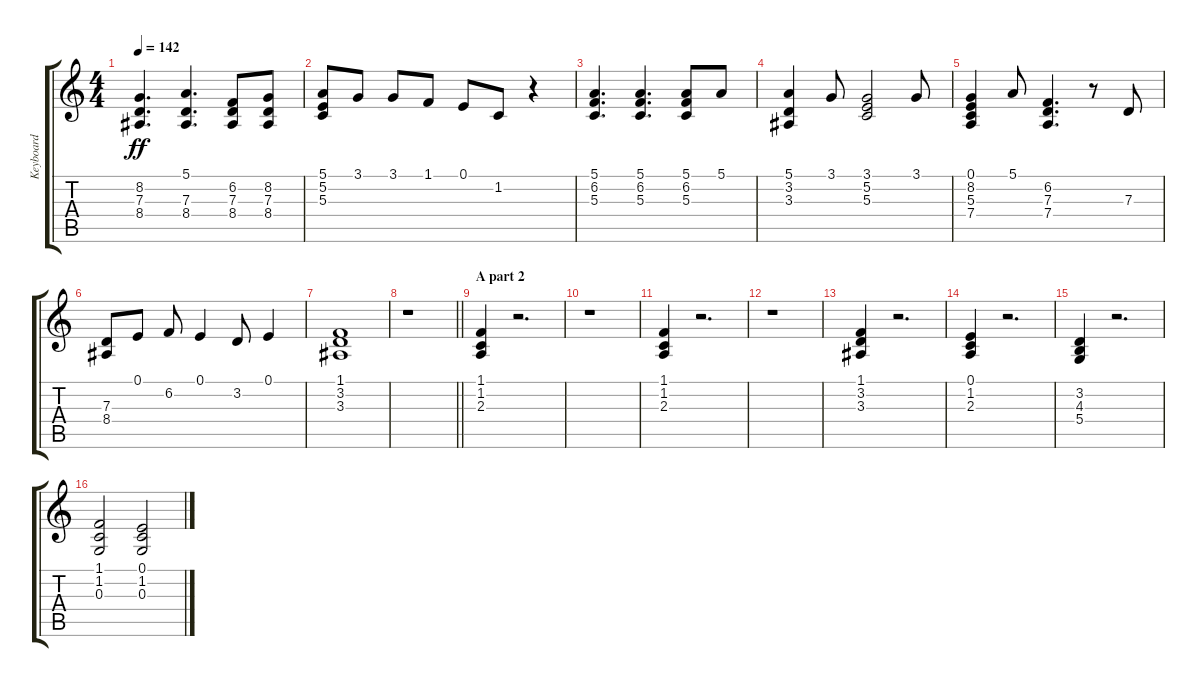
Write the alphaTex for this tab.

\track ("Keyboard" "Keyboard") {instrument synthbrass1}
\staff {score tabs}
\tuning (E4 B3 G3 D3 A2 E2) {hide}
\ts (4 4)
\tempo 142
\clef g2
\ks c
(8.2 7.3 8.4).4{d dy ff} (5.1 7.3 8.4).4{d} (6.2 7.3 8.4).8 (8.2 7.3 8.4).8 |
(5.1 5.2 5.3).8 3.1.8 3.1.8 1.1.8 0.1.8 1.2.8 r.4 |
(5.1 6.2 5.3).4{d} (5.1 6.2 5.3).4{d} (5.1 6.2 5.3).8 5.1.8 |
(5.1 3.2 3.3).4 3.1.8 (3.1 5.2 5.3).2 3.1.8 |
(0.1 8.2 5.3 7.4).4 5.1.8 (6.2 7.3 7.4).4{d} r.8 7.3.8 |
(7.3 8.4).8 0.1.8 6.2.8 0.1.4 3.2.8 0.1.4 |
(1.1 3.2 3.3).1 |
\barLineRight lightlight
r.1 |
\section ("" "A part 2")
(1.1 1.2 2.3).4 r.2{d} |
r.1 |
(1.1 1.2 2.3).4 r.2{d} |
r.1 |
(1.1 3.2 3.3).4 r.2{d} |
(0.1 1.2 2.3).4 r.2{d} |
(3.2 4.3 5.4).4 r.2{d} |
(1.1 1.2 0.3).2 (0.1 1.2 0.3).2
